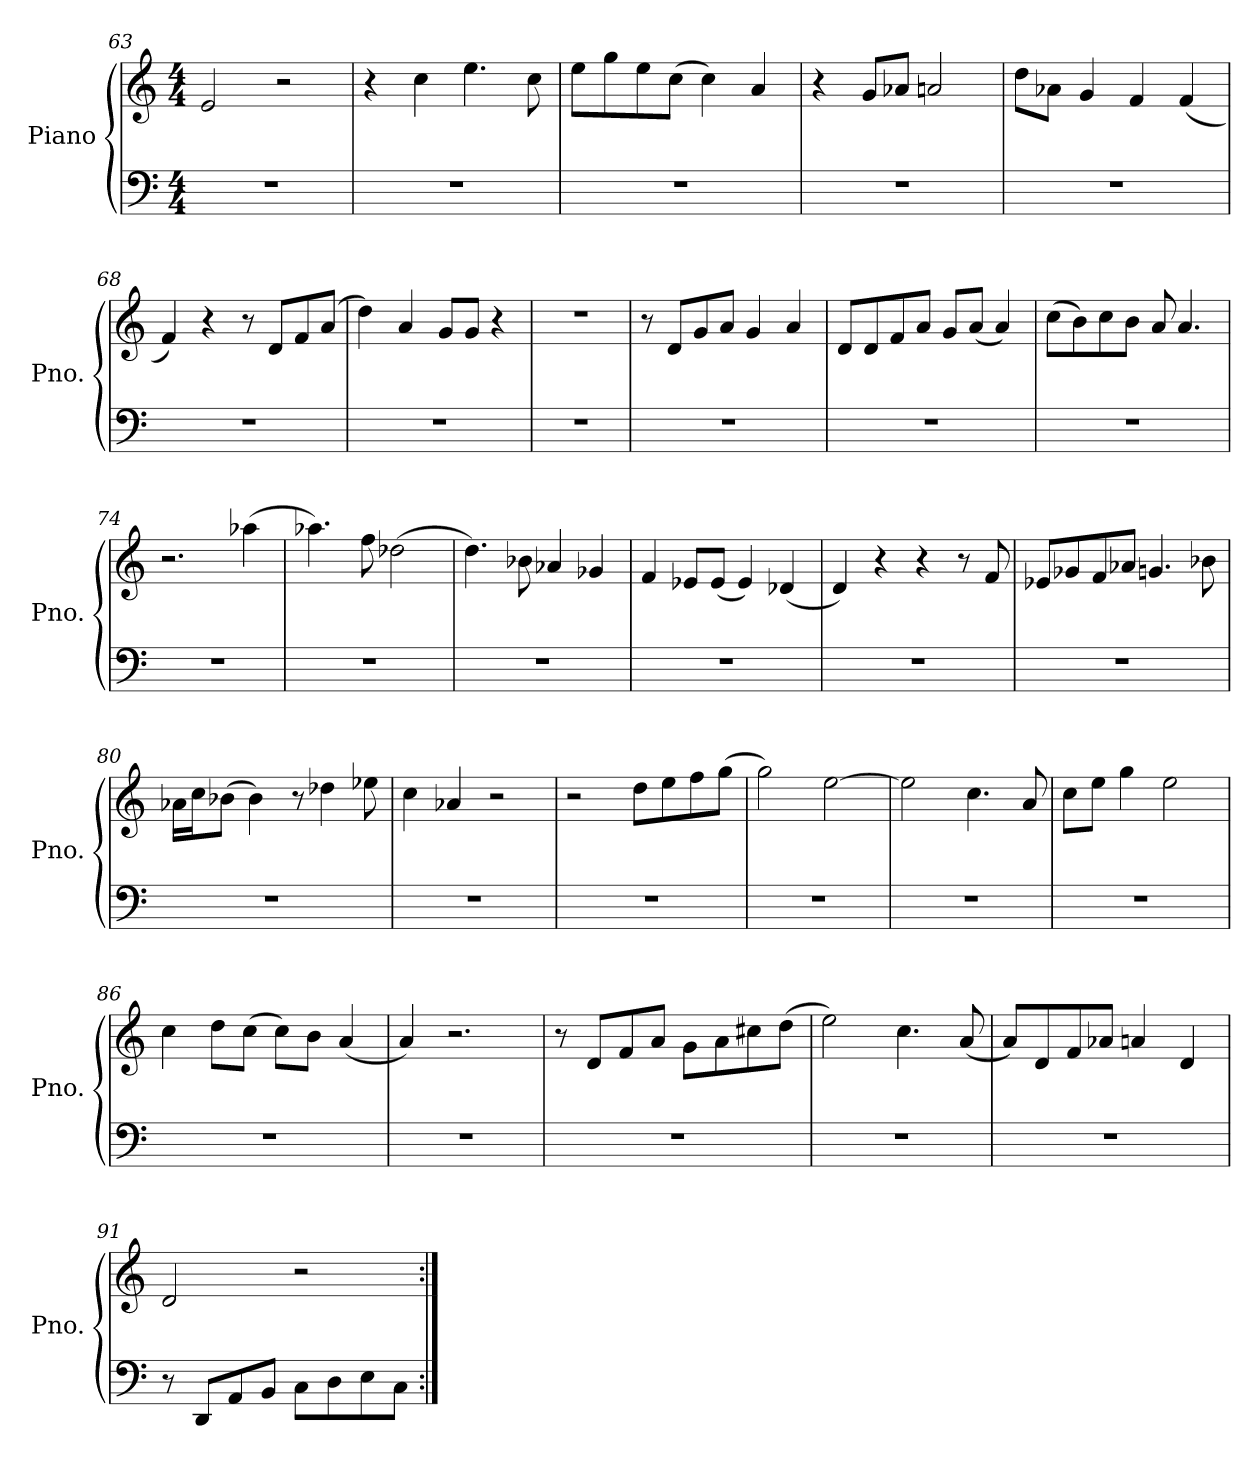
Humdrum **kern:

**kern	**kern
*part1	*part1
*staff2	*staff1
*I"Piano	*
*I'Pno.	*
*clefF4	*clefG2
*k[]	*k[]
*M4/4	*M4/4
=63	=63
1r	2e/
.	2r
=64	=64
1r	4r
.	4cc\
.	4.ee\
.	8cc\
=65	=65
1r	8ee\L
.	8gg\
.	8ee\
.	(>8cc\J
.	4cc\)
.	4a/
=66	=66
1r	4r
.	8g/L
.	8a-X/J
.	2an/
!!LO:LB:g=z
=67	=67
1r	8dd\L
.	8a-X\J
.	4g/
.	4f/
.	(<4f/
=68	=68
1r	4f/)
.	4r
.	8r
.	8d/L
.	8f/
.	(<8a/J
=69	=69
1r	4dd\)
.	4a/
.	8g/L
.	8g/J
.	4r
=70	=70
1r	1r
=71	=71
1r	8r
.	8d/L
.	8g/
.	8a/J
.	4g/
.	4a/
=72	=72
1r	8d/L
.	8d/
.	8f/
.	8a/J
.	8g/L
.	(<8a/J
.	4a/)
=73	=73
1r	(>8cc\L
.	8b\)
.	8cc\
.	8b\J
.	8a/
.	4.a/
=74	=74
1r	2.r
.	(>4aa-X\
!!LO:LB:g=z
=75	=75
1r	4.aa-X\)
.	8ff\
.	(>2dd-X\
=76	=76
1r	4.dd\)
.	8b-X\
.	4a-X/
.	4g-X/
=77	=77
1r	4f/
.	8e-X/L
.	(<8e-/J
.	4e-/)
.	(<4d-X/
=78	=78
1r	4d/)
.	4r
.	4r
.	8r
.	8f/
=79	=79
1r	8e-X/L
.	8g-X/
.	8f/
.	8a-X/J
.	4.gn/
.	8b-X\
=80	=80
1r	16a-X\LL
.	16cc\J
.	(>8b-X\J
.	4b-\)
.	8r
.	4dd-X\
.	8ee-X\
!!LO:LB:g=z
=81	=81
1r	4cc\
.	4a-X/
.	2r
=82	=82
1r	2r
.	8dd\L
.	8ee\
.	8ff\
.	(>8gg\J
=83	=83
1r	2gg\)
.	[2ee\
=84	=84
1r	2ee\]
.	4.cc\
.	8a/
=85	=85
1r	8cc\L
.	8ee\J
.	4gg\
.	2ee\
=86	=86
1r	4cc\
.	8dd\L
.	(>8cc\J
.	8cc\L)
.	8b\J
.	(<4a/
=87	=87
1r	4a/)
.	2.r
=88	=88
1r	8r
.	8d/L
.	8f/
.	8a/J
.	8g\L
.	8a\
.	8cc#X\
.	(>8dd\J
=89	=89
1r	2ee\)
.	4.cc\
.	(<8a/
!!LO:LB:g=z
=90	=90
1r	8a/L)
.	8d/
.	8f/
.	8a-X/J
.	4an/
.	4d/
=91	=91
8r	2d/
8DD/L	.
8AA/	.
8BB/J	.
8C\L	2r
8D\	.
8E\	.
8C\J	.
=:|!	=:|!
*-	*-
